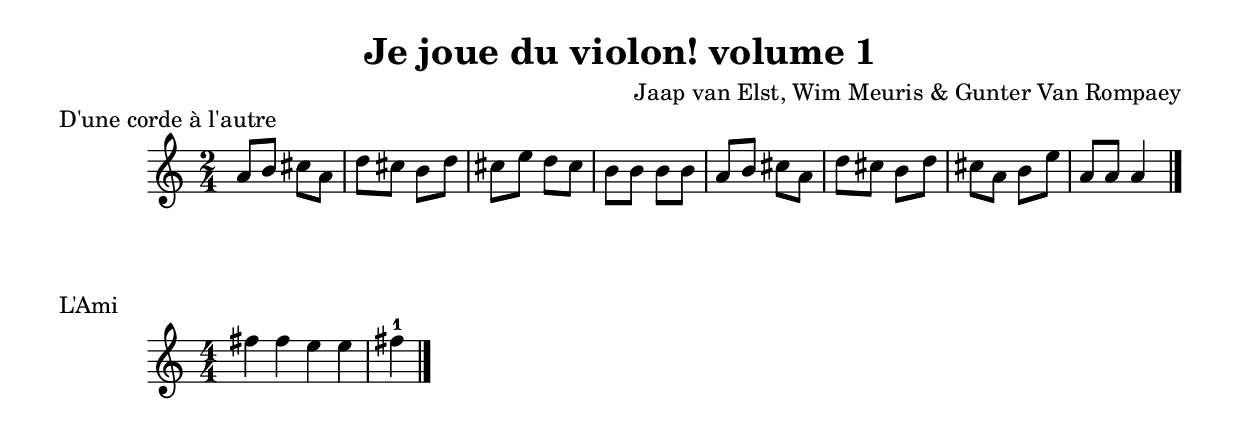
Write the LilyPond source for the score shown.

\header {
  title = "Je joue du violon! volume 1"
  composer = "Jaap van Elst, Wim Meuris & Gunter Van Rompaey"
}

\language "français"

\score {
\header { piece = "D'une corde à l'autre" }
  \relative la' {
    \numericTimeSignature
    \time 2/4
    la8 si8 dod8 la8
    re8 dod8 si8 re8
    dod8 mi8 re8 dod8
    si8 si8 si8 si8
    la8 si8 dod8 la8
    re8 dod8 si8 re8
    dod8 la8 si8 mi8
    la,8 la8 la4
    \bar "|."
  }
  \layout {}
  \midi {}
}

\score {
\header { piece = "L'Ami" }
  \relative la'' {
    \numericTimeSignature
    \time 4/4
    fad4 fad4 mi4 mi4
    fad4^1

    \bar "|."
  }
  \layout {}
  \midi {}
}

